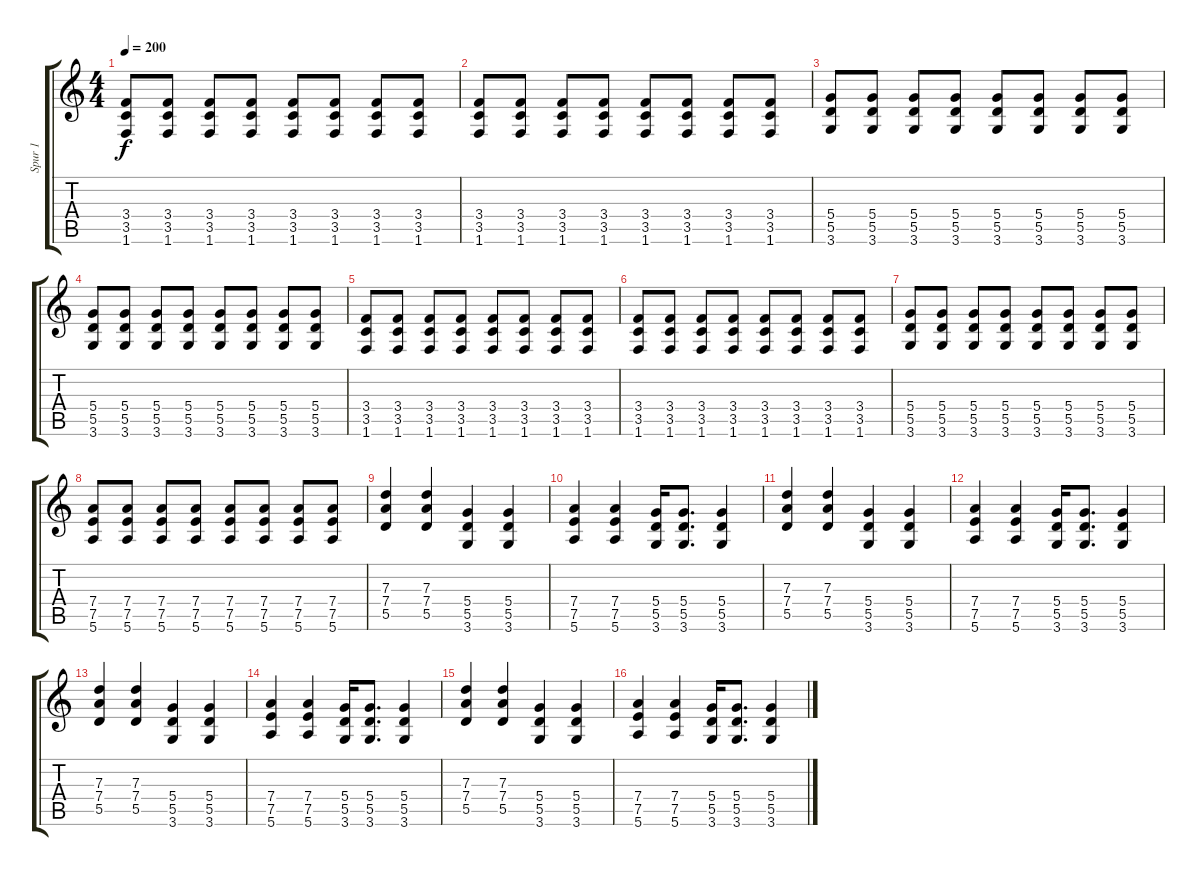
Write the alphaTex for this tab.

\track ("Spur 1" "Spur 1") {instrument overdrivenguitar}
\staff {score tabs}
\tuning (E4 B3 G3 D3 A2 E2) {hide}
\ts (4 4)
\tempo 200
\clef g2
\ks c
(3.4 3.5 1.6).8{dy f} (3.4 3.5 1.6).8 (3.4 3.5 1.6).8 (3.4 3.5 1.6).8 (3.4 3.5 1.6).8 (3.4 3.5 1.6).8 (3.4 3.5 1.6).8 (3.4 3.5 1.6).8 |
(3.4 3.5 1.6).8 (3.4 3.5 1.6).8 (3.4 3.5 1.6).8 (3.4 3.5 1.6).8 (3.4 3.5 1.6).8 (3.4 3.5 1.6).8 (3.4 3.5 1.6).8 (3.4 3.5 1.6).8 |
(5.4 5.5 3.6).8 (5.4 5.5 3.6).8 (5.4 5.5 3.6).8 (5.4 5.5 3.6).8 (5.4 5.5 3.6).8 (5.4 5.5 3.6).8 (5.4 5.5 3.6).8 (5.4 5.5 3.6).8 |
(5.4 5.5 3.6).8 (5.4 5.5 3.6).8 (5.4 5.5 3.6).8 (5.4 5.5 3.6).8 (5.4 5.5 3.6).8 (5.4 5.5 3.6).8 (5.4 5.5 3.6).8 (5.4 5.5 3.6).8 |
(3.4 3.5 1.6).8 (3.4 3.5 1.6).8 (3.4 3.5 1.6).8 (3.4 3.5 1.6).8 (3.4 3.5 1.6).8 (3.4 3.5 1.6).8 (3.4 3.5 1.6).8 (3.4 3.5 1.6).8 |
(3.4 3.5 1.6).8 (3.4 3.5 1.6).8 (3.4 3.5 1.6).8 (3.4 3.5 1.6).8 (3.4 3.5 1.6).8 (3.4 3.5 1.6).8 (3.4 3.5 1.6).8 (3.4 3.5 1.6).8 |
(5.4 5.5 3.6).8 (5.4 5.5 3.6).8 (5.4 5.5 3.6).8 (5.4 5.5 3.6).8 (5.4 5.5 3.6).8 (5.4 5.5 3.6).8 (5.4 5.5 3.6).8 (5.4 5.5 3.6).8 |
(7.4 7.5 5.6).8 (7.4 7.5 5.6).8 (7.4 7.5 5.6).8 (7.4 7.5 5.6).8 (7.4 7.5 5.6).8 (7.4 7.5 5.6).8 (7.4 7.5 5.6).8 (7.4 7.5 5.6).8 |
(7.3 7.4 5.5).4 (7.3 7.4 5.5).4 (5.4 5.5 3.6).4 (5.4 5.5 3.6).4 |
(7.4 7.5 5.6).4 (7.4 7.5 5.6).4 (5.4 5.5 3.6).16 (5.4 5.5 3.6).8{d} (5.4 5.5 3.6).4 |
(7.3 7.4 5.5).4 (7.3 7.4 5.5).4 (5.4 5.5 3.6).4 (5.4 5.5 3.6).4 |
(7.4 7.5 5.6).4 (7.4 7.5 5.6).4 (5.4 5.5 3.6).16 (5.4 5.5 3.6).8{d} (5.4 5.5 3.6).4 |
(7.3 7.4 5.5).4 (7.3 7.4 5.5).4 (5.4 5.5 3.6).4 (5.4 5.5 3.6).4 |
(7.4 7.5 5.6).4 (7.4 7.5 5.6).4 (5.4 5.5 3.6).16 (5.4 5.5 3.6).8{d} (5.4 5.5 3.6).4 |
(7.3 7.4 5.5).4 (7.3 7.4 5.5).4 (5.4 5.5 3.6).4 (5.4 5.5 3.6).4 |
(7.4 7.5 5.6).4 (7.4 7.5 5.6).4 (5.4 5.5 3.6).16 (5.4 5.5 3.6).8{d} (5.4 5.5 3.6).4
